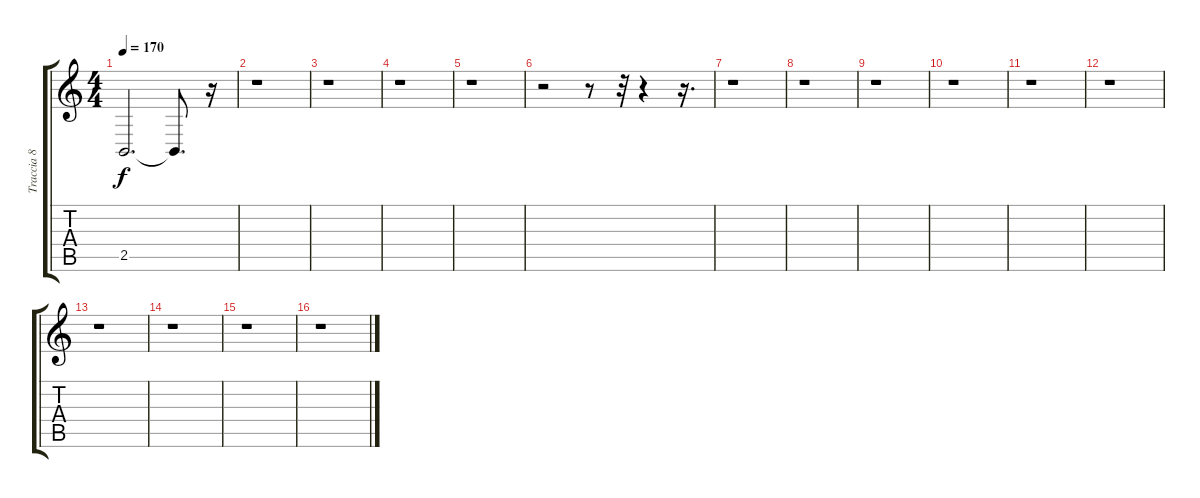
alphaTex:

\track ("Traccia 8" "Traccia 8") {instrument pad3polysynth}
\staff {score tabs}
\tuning (E4 B3 G3 D3 A2 E2) {hide}
\ts (4 4)
\tempo 170
\clef g2
\ks c
2.5{t}.2{d dy f} 2.5{t}.8{d} r.16 |
r.1 |
r.1 |
r.1 |
r.1 |
r.2 r.8 r.32 r.4 r.16{d} |
r.1 |
r.1 |
r.1 |
r.1 |
r.1 |
r.1 |
r.1 |
r.1 |
r.1 |
r.1
